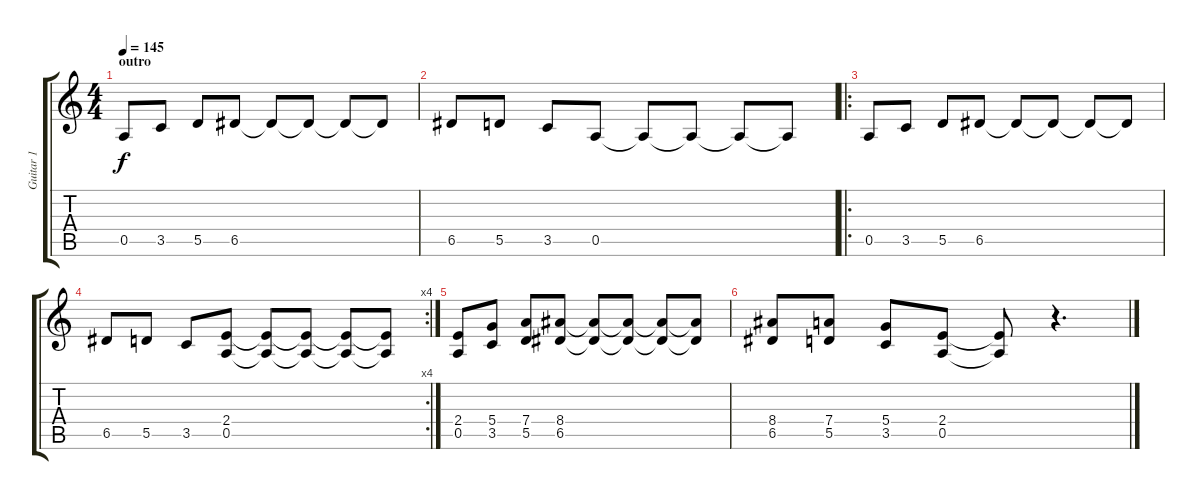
\track ("Guitar 1" "Guitar 1") {instrument distortionguitar}
\staff {score tabs}
\tuning (E4 B3 G3 D3 A2 E2) {hide}
\ts (4 4)
\section ("" "outro")
\tempo 145
\clef g2
\ks c
0.5.8{dy f} 3.5.8 5.5.8 6.5.8 6.5{t}.8 6.5{t}.8 6.5{t}.8 6.5{t}.8 |
6.5.8 5.5.8 3.5.8 0.5.8 0.5{t}.8 0.5{t}.8 0.5{t}.8 0.5{t}.8 |
\ro
0.5.8 3.5.8 5.5.8 6.5.8 6.5{t}.8 6.5{t}.8 6.5{t}.8 6.5{t}.8 |
\rc 4
6.5.8 5.5.8 3.5.8 (2.4 0.5).8 (2.4{t} 0.5{t}).8 (2.4{t} 0.5{t}).8 (2.4{t} 0.5{t}).8 (2.4{t} 0.5{t}).8 |
(2.4 0.5).8 (5.4 3.5).8 (7.4 5.5).8 (8.4 6.5).8 (8.4{t} 6.5{t}).8 (8.4{t} 6.5{t}).8 (8.4{t} 6.5{t}).8 (8.4{t} 6.5{t}).8 |
(8.4 6.5).8 (7.4 5.5).8 (5.4 3.5).8 (2.4 0.5).8 (2.4{t} 0.5{t}).8 r.4{d}
